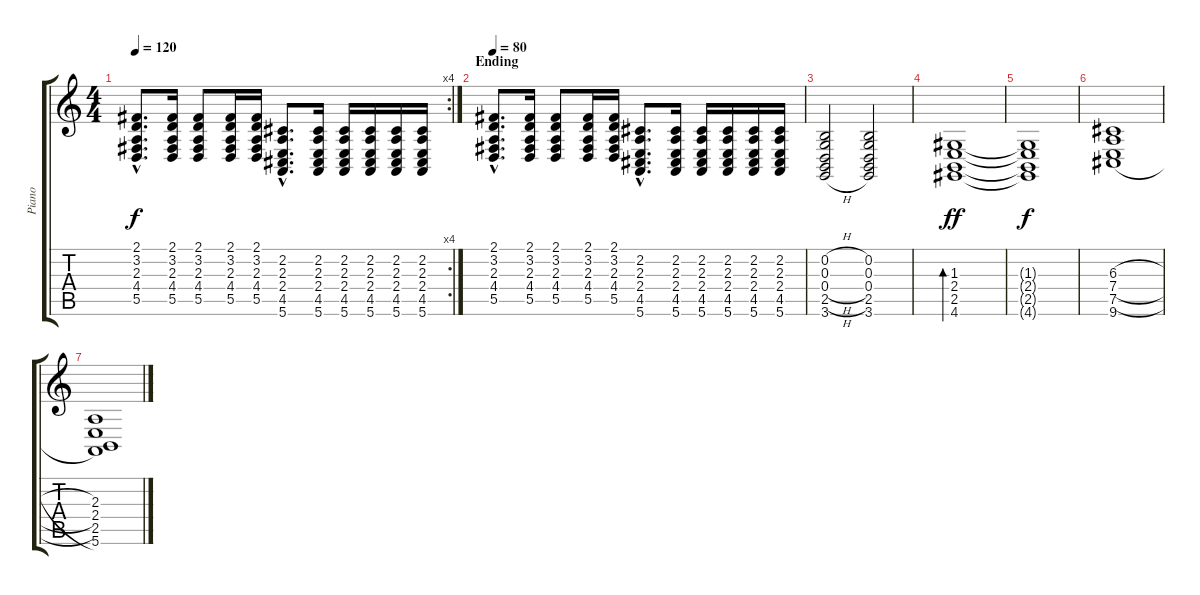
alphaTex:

\track ("Piano" "Piano") {instrument acousticgrandpiano}
\staff {score tabs}
\tuning (E4 B3 G3 D3 A2 E2) {hide}
\rc 4
\ts (4 4)
\tempo 120
\clef g2
\ks c
(2.1{hac} 3.2{hac} 2.3{hac} 4.4{hac} 5.5{hac}).8{d dy f} (2.1 3.2 2.3 4.4 5.5).16 (2.1 3.2 2.3 4.4 5.5).8 (2.1 3.2 2.3 4.4 5.5).16 (2.1 3.2 2.3 4.4 5.5).16 (2.2{hac} 2.3{hac} 2.4{hac} 4.5{hac} 5.6{hac}).8{d} (2.2 2.3 2.4 4.5 5.6).16 (2.2 2.3 2.4 4.5 5.6).16 (2.2 2.3 2.4 4.5 5.6).16 (2.2 2.3 2.4 4.5 5.6).16 (2.2 2.3 2.4 4.5 5.6).16 |
\section ("" "Ending")
\tempo 80
(2.1{hac} 3.2{hac} 2.3{hac} 4.4{hac} 5.5{hac}).8{d volume 16} (2.1 3.2 2.3 4.4 5.5).16 (2.1 3.2 2.3 4.4 5.5).8 (2.1 3.2 2.3 4.4 5.5).16 (2.1 3.2 2.3 4.4 5.5).16 (2.2{hac} 2.3{hac} 2.4{hac} 4.5{hac} 5.6{hac}).8{d} (2.2 2.3 2.4 4.5 5.6).16 (2.2 2.3 2.4 4.5 5.6).16 (2.2 2.3 2.4 4.5 5.6).16 (2.2 2.3 2.4 4.5 5.6).16 (2.2 2.3 2.4 4.5 5.6).16 |
(0.2{h} 0.3{h} 0.4{h} 2.5{h} 3.6{h}).2 (0.2 0.3 0.4 2.5 3.6).2 |
(1.3 2.4 2.5 4.6).1{bd 480 dy ff} |
(1.3{t} 2.4{t} 2.5{t} 4.6{t}).1{dy f} |
(6.3{h} 7.4{h} 7.5{h} 9.6{h}).1 |
(2.3 2.4 2.5 5.6).1
